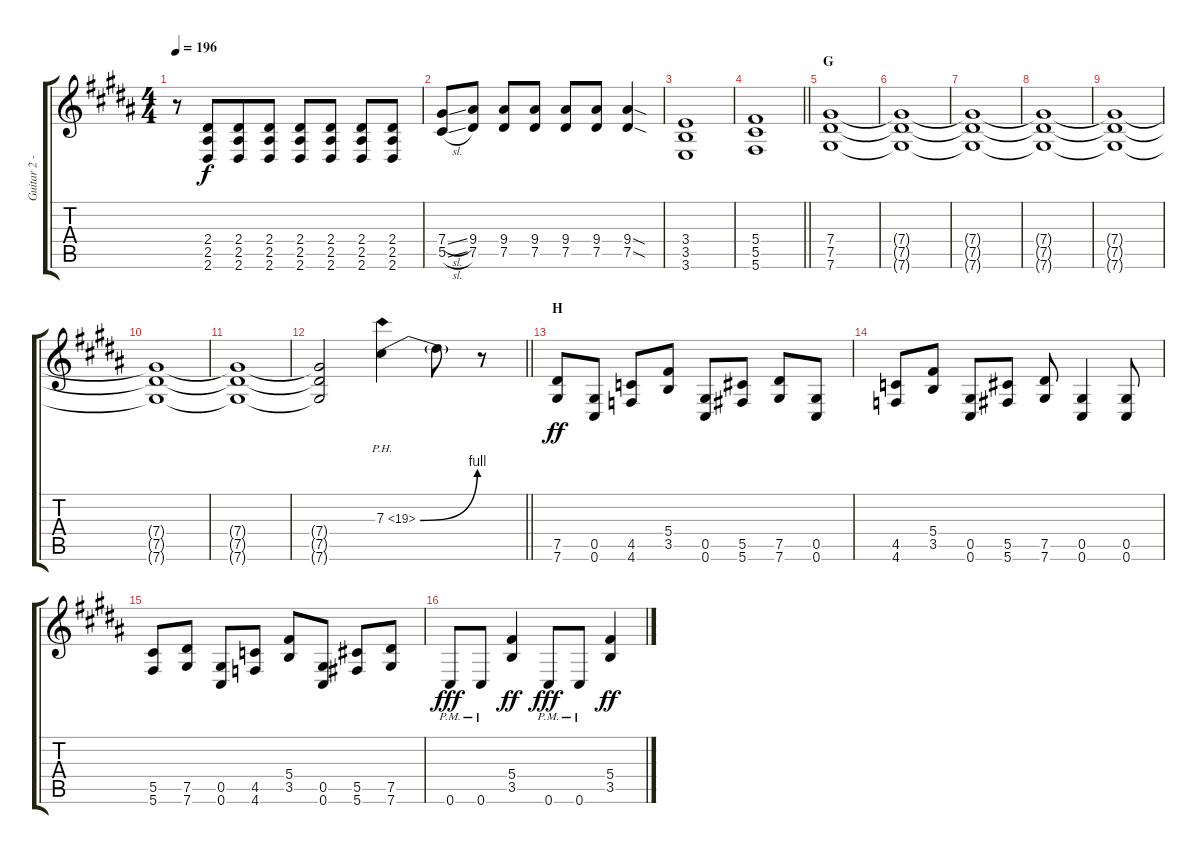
\track ("Guitar 2 - Sunao" "Guitar 2 -") {instrument distortionguitar}
\staff {score tabs}
\tuning (Eb4 Bb3 Gb3 Db3 Ab2 Db2) {hide}
\ts (4 4)
\tempo 196
\clef g2
\ks b
r.8{dy f} (2.4 2.5 2.6).8{beam merge} (2.4 2.5 2.6).8 (2.4 2.5 2.6).8 (2.4 2.5 2.6).8 (2.4 2.5 2.6).8 (2.4 2.5 2.6).8 (2.4 2.5 2.6).8 |
(7.4{sl} 5.5{sl}).8 (9.4 7.5).8 (9.4 7.5).8 (9.4 7.5).8 (9.4 7.5).8 (9.4 7.5).8 (9.4{sod} 7.5{sod}).4 |
(3.4 3.5 3.6).1 |
\barLineRight lightlight
(5.4 5.5 5.6).1 |
\section ("" "G")
(7.4 7.5 7.6).1 |
(7.4{t} 7.5{t} 7.6{t}).1 |
(7.4{t} 7.5{t} 7.6{t}).1 |
(7.4{t} 7.5{t} 7.6{t}).1 |
(7.4{t} 7.5{t} 7.6{t}).1 |
(7.4{t} 7.5{t} 7.6{t}).1 |
(7.4{t} 7.5{t} 7.6{t}).1 |
\barLineRight lightlight
(7.4{t} 7.5{t} 7.6{t}).2 7.3{be (bend 0 0 60 4) ph 12}.4 7.3{t}.8 r.8 |
\section ("" "H")
(7.5 7.6).8{dy ff} (0.5 0.6).8 (4.5 4.6).8 (5.4 3.5).8 (0.5 0.6).8 (5.5 5.6).8 (7.5 7.6).8 (0.5 0.6).8 |
(4.5 4.6).8 (5.4 3.5).8 (0.5 0.6).8 (5.5 5.6).8 (7.5 7.6).8 (0.5 0.6).4 (0.5 0.6).8 |
(5.5 5.6).8 (7.5 7.6).8 (0.5 0.6).8 (4.5 4.6).8 (5.4 3.5).8 (0.5 0.6).8 (5.5 5.6).8 (7.5 7.6).8 |
0.6{pm}.8{dy fff} 0.6{pm}.8 (5.4 3.5).4{dy ff} 0.6{pm}.8{dy fff} 0.6{pm}.8 (5.4 3.5).4{dy ff}
